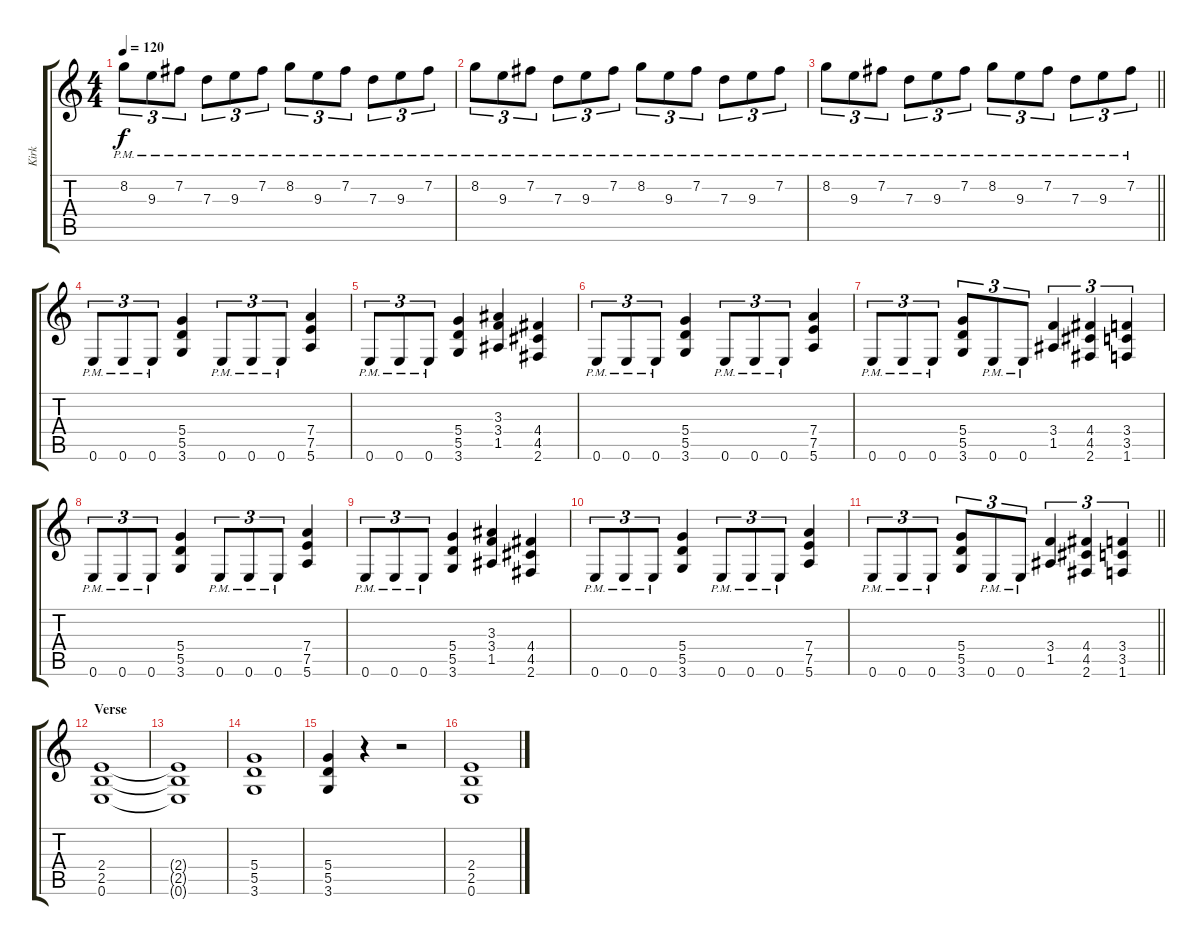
\track ("Kirk" "Kirk") {instrument distortionguitar}
\staff {score tabs}
\tuning (E4 B3 G3 D3 A2 E2) {hide}
\ts (4 4)
\tempo 120
\clef g2
\ks c
8.2{pm}.8{tu (3 2) dy f} 9.3{pm}.8{tu (3 2)} 7.2{pm}.8{tu (3 2)} 7.3{pm}.8{tu (3 2)} 9.3{pm}.8{tu (3 2)} 7.2{pm}.8{tu (3 2)} 8.2{pm}.8{tu (3 2)} 9.3{pm}.8{tu (3 2)} 7.2{pm}.8{tu (3 2)} 7.3{pm}.8{tu (3 2)} 9.3{pm}.8{tu (3 2)} 7.2{pm}.8{tu (3 2)} |
8.2{pm}.8{tu (3 2)} 9.3{pm}.8{tu (3 2)} 7.2{pm}.8{tu (3 2)} 7.3{pm}.8{tu (3 2)} 9.3{pm}.8{tu (3 2)} 7.2{pm}.8{tu (3 2)} 8.2{pm}.8{tu (3 2)} 9.3{pm}.8{tu (3 2)} 7.2{pm}.8{tu (3 2)} 7.3{pm}.8{tu (3 2)} 9.3{pm}.8{tu (3 2)} 7.2{pm}.8{tu (3 2)} |
\barLineRight lightlight
8.2{pm}.8{tu (3 2)} 9.3{pm}.8{tu (3 2)} 7.2{pm}.8{tu (3 2)} 7.3{pm}.8{tu (3 2)} 9.3{pm}.8{tu (3 2)} 7.2{pm}.8{tu (3 2)} 8.2{pm}.8{tu (3 2)} 9.3{pm}.8{tu (3 2)} 7.2{pm}.8{tu (3 2)} 7.3{pm}.8{tu (3 2)} 9.3{pm}.8{tu (3 2)} 7.2{pm}.8{tu (3 2)} |
\section ("" "")
0.6{pm}.8{tu (3 2)} 0.6{pm}.8{tu (3 2)} 0.6{pm}.8{tu (3 2)} (5.4 5.5 3.6).4 0.6{pm}.8{tu (3 2)} 0.6{pm}.8{tu (3 2)} 0.6{pm}.8{tu (3 2)} (7.4 7.5 5.6).4 |
0.6{pm}.8{tu (3 2)} 0.6{pm}.8{tu (3 2)} 0.6{pm}.8{tu (3 2)} (5.4 5.5 3.6).4 (3.3 3.4 1.5).4 (4.4 4.5 2.6).4 |
0.6{pm}.8{tu (3 2)} 0.6{pm}.8{tu (3 2)} 0.6{pm}.8{tu (3 2)} (5.4 5.5 3.6).4 0.6{pm}.8{tu (3 2)} 0.6{pm}.8{tu (3 2)} 0.6{pm}.8{tu (3 2)} (7.4 7.5 5.6).4 |
0.6{pm}.8{tu (3 2)} 0.6{pm}.8{tu (3 2)} 0.6{pm}.8{tu (3 2)} (5.4 5.5 3.6).8{tu (3 2)} 0.6{pm}.8{tu (3 2)} 0.6{pm}.8{tu (3 2)} (3.4 1.5).4{tu (3 2)} (4.4 4.5 2.6).4{tu (3 2)} (3.4 3.5 1.6).4{tu (3 2)} |
0.6{pm}.8{tu (3 2)} 0.6{pm}.8{tu (3 2)} 0.6{pm}.8{tu (3 2)} (5.4 5.5 3.6).4 0.6{pm}.8{tu (3 2)} 0.6{pm}.8{tu (3 2)} 0.6{pm}.8{tu (3 2)} (7.4 7.5 5.6).4 |
0.6{pm}.8{tu (3 2)} 0.6{pm}.8{tu (3 2)} 0.6{pm}.8{tu (3 2)} (5.4 5.5 3.6).4 (3.3 3.4 1.5).4 (4.4 4.5 2.6).4 |
0.6{pm}.8{tu (3 2)} 0.6{pm}.8{tu (3 2)} 0.6{pm}.8{tu (3 2)} (5.4 5.5 3.6).4 0.6{pm}.8{tu (3 2)} 0.6{pm}.8{tu (3 2)} 0.6{pm}.8{tu (3 2)} (7.4 7.5 5.6).4 |
\barLineRight lightlight
0.6{pm}.8{tu (3 2)} 0.6{pm}.8{tu (3 2)} 0.6{pm}.8{tu (3 2)} (5.4 5.5 3.6).8{tu (3 2)} 0.6{pm}.8{tu (3 2)} 0.6{pm}.8{tu (3 2)} (3.4 1.5).4{tu (3 2)} (4.4 4.5 2.6).4{tu (3 2)} (3.4 3.5 1.6).4{tu (3 2)} |
\section ("" "Verse")
(2.4 2.5 0.6).1 |
(2.4{t} 2.5{t} 0.6{t}).1 |
(5.4 5.5 3.6).1 |
(5.4 5.5 3.6).4 r.4 r.2 |
(2.4 2.5 0.6).1
